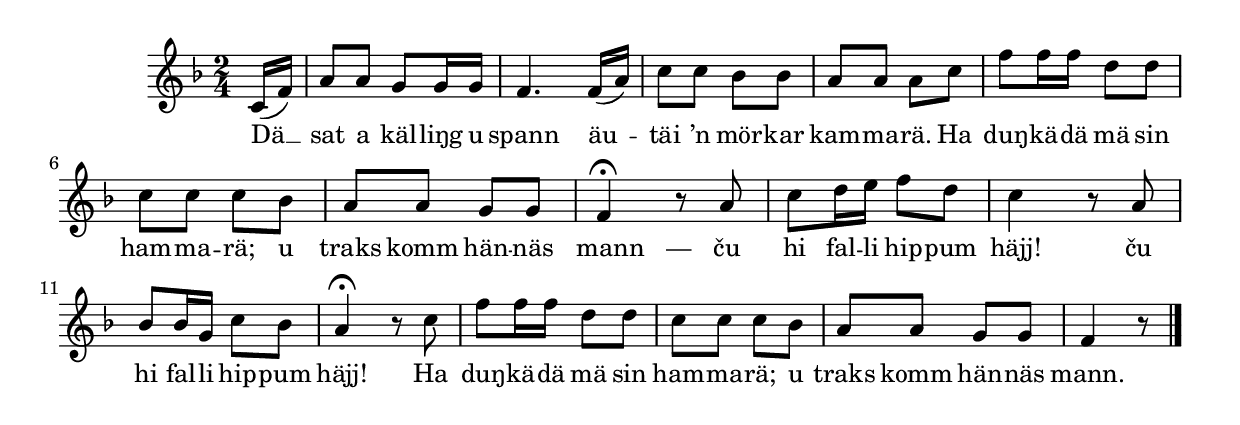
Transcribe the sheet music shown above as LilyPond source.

{
\time 2/4
\key f \major

 \partial 8
 c'16-( f'-)  | 
 a'8 a' g' g'16 g'  | 
 f'4. f'16-( a'-)  | 
 c''8 c'' bes' bes'  | 
 a' a' a' c''  | 
 f'' f''16 f'' d''8 d''  | 
 c'' c'' c'' bes'  | 
 a' a' g' g'  | 
 f'4-\fermata r8 a'  | 
 c'' d''16 e'' f''8 d''  | 
 c''4 r8 a'  | 
 bes' bes'16 g' c''8 bes'  | 
 a'4-\fermata r8 c''  | 
 f'' f''16 f'' d''8 d''  | 
 c'' c'' c'' bes'  | 
 a' a' g' g'  | 
 f'4 r8 \bar "|."
 }
 \addlyrics {
     Dä __ sat a käl -- liŋg u spann äu --  -- täi ’n mör -- kar
     kam -- ma -- rä. Ha duŋ -- kä -- dä mä sin ham -- ma -- rä; u traks komm hän -- näs
     \once \override LyricText.self-alignment-X = #-0.6 "mann   —"
     ču hi fal -- li hip -- pum häjj! ču hi fal -- li hip -- pum
     häjj! Ha duŋ -- kä -- dä mä sin ham -- ma -- rä; u traks komm hän -- näs mann.
}
